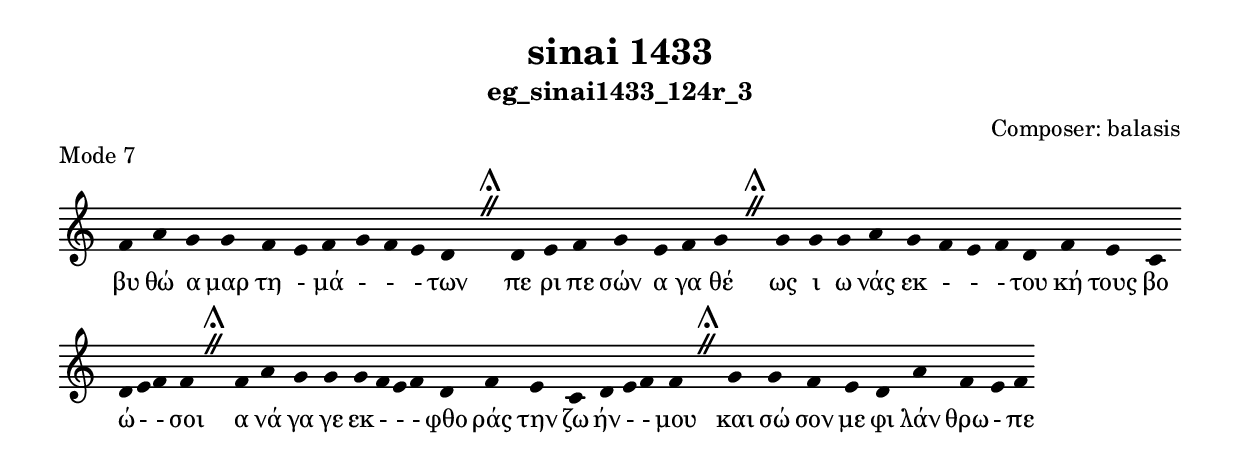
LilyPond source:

\include "gregorian.ly"

	\header {
 	  title = "sinai 1433"
	  subtitle = "eg_sinai1433_124r_3"
	  composer = "Composer: balasis"
	  piece = "Mode 7"
	}

	chant = {
	  f'4 a'4 g'4 g'4 f'4 e'4 f'4 g'4 f'4 e'4 d'4 \divisioMaior
 d'4 e'4 f'4 g'4 e'4 f'4 g'4 \divisioMaior
 g'4 g'4 g'4 a'4 g'4 f'4 e'4 f'4 d'4 f'4 e'4 c'4 d'4 e'4 f'4 f'4 \divisioMaior
 f'4 a'4 g'4 g'4 g'4 f'4 e'4 f'4 d'4 f'4 e'4 c'4 d'4 e'4 f'4 f'4 \divisioMaior
 g'4 g'4 f'4 e'4 d'4 a'4 f'4 e'4 f'4\finalis
	}

	verba = \lyricmode {βυ θώ α μαρ τη - μά -  -  - των 
πε ρι πε σών α γα θέ 
ως ι ω νάς εκ -  -  - του κή τους βο ώ -  - σοι 
α νά γα γε εκ -  -  - φθο ράς την ζω ήν -  - μου 
και σώ σον με φι λάν θρω - πε 
	}


	\score {
	  \new Staff <<
	  \new Voice = "melody" \chant
	  \new Lyrics = "one" \lyricsto melody \verba
	  >>
	  \layout {
	    \context {
	      \Staff
	      \remove "Time_signature_engraver"
	      \remove "Bar_engraver"
	    }
	    \context {
	      \Voice
	      \remove "Stem_engraver"
	    }
	  }
	}